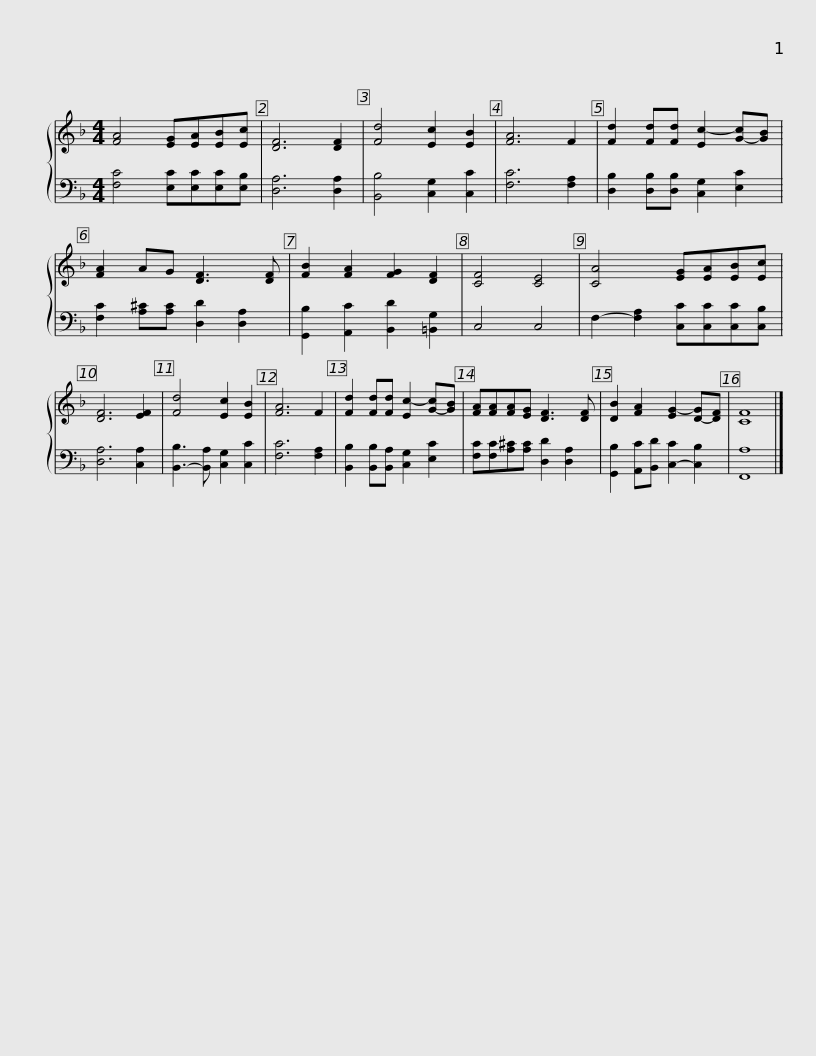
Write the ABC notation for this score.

X:1
%%score { 1 | 2 }
L:1/8
M:4/4
I:linebreak $
K:F
V:1 treble
V:2 bass
V:1
 [FA]4 [EG][EA][EB][Ec] | [DF]6 [DF]2 | [Fd]4 [Ec]2 [EB]2 | [FA]6 F2 |$ [Fd]2 [Fd][Fd] [Ec-]2 [G-c][GB] | %5
 [FA]2 AG [DF]3 [DF] | [FB]2 [FA]2 [FG]2 [DF]2 | [CF]4 [CE]4 |$ [CA]4 [EG][EA][EB][Ec] | [DF]6 [EF]2 | %10
 [Fd]4 [Ec]2 [EB]2 | [FA]6 F2 |$ [Fd]2 [Fd][Fd] [Ec-]2 [G-c][GB] | [FA][FA][FA][EG] [DF]3 [DF] | [DB]2 [FA]2 [EG-]2 [D-G][DF] | %15
 [CF]8 |] %16
V:2
 [F,C]4 [E,C][E,C][E,C][E,B,] | [D,A,]6 [D,A,]2 | [B,,B,]4 [C,G,]2 [C,C]2 | [F,C]6 [F,A,]2 |$ [D,B,]2 [D,B,][D,B,] [C,G,]2 [E,C]2 | %5
 [F,C]2 [A,^C][A,C] [D,D]2 [D,A,]2 | [G,,B,]2 [A,,C]2 [B,,D]2 [=B,,G,]2 | C,4 C,4 |$ F,2- [F,A,]2 [C,C][C,C][C,C][C,B,] | [D,A,]6 [C,A,]2 | %10
 [B,,-B,]3 [B,,A,] [C,G,]2 [C,C]2 | [F,C]6 [F,A,]2 |$ [B,,B,]2 [B,,B,][B,,A,] [C,G,]2 [E,C]2 | [F,C][F,C][A,^C][A,C] [D,D]2 [D,A,]2 | [G,,B,]2 [A,,C][B,,D] [C,-C]2 [C,B,]2 | %15
 [F,,A,]8 |] %16
